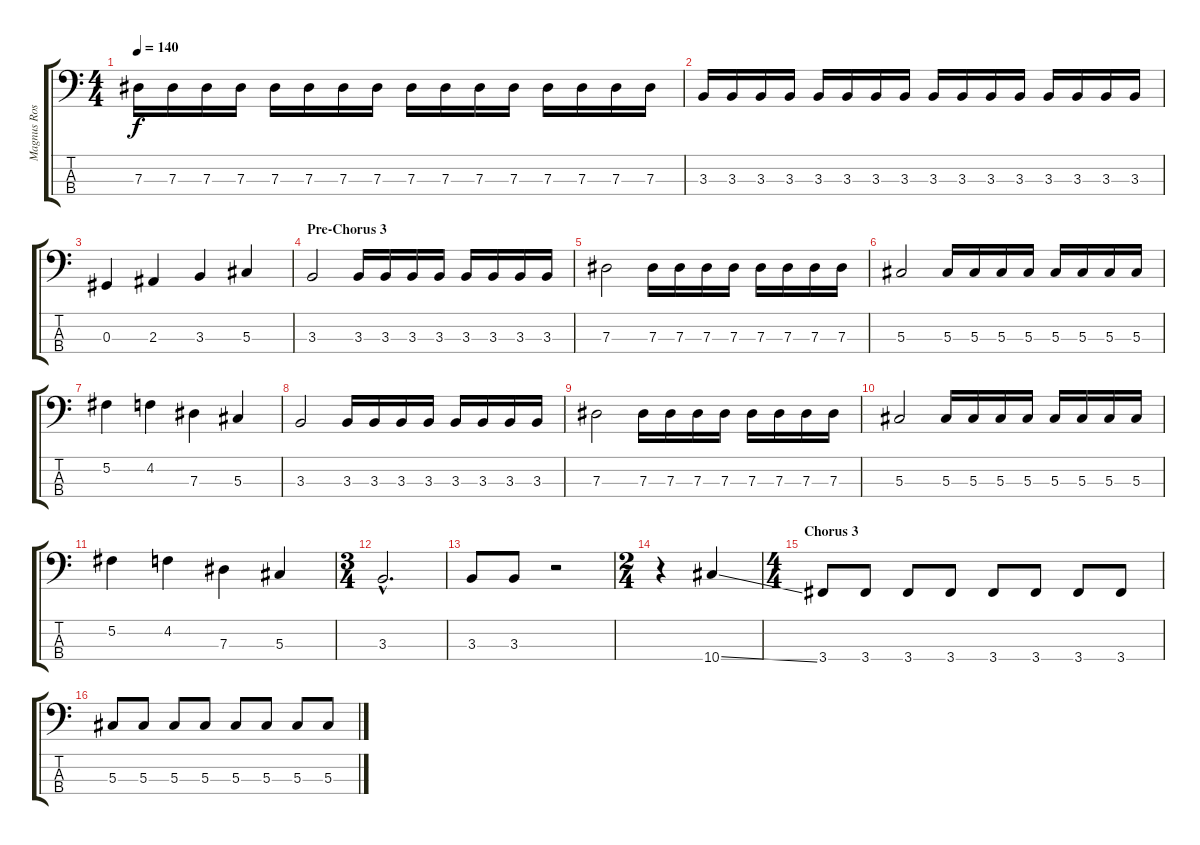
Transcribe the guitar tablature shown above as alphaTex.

\track ("Magnus Rosén :: Bass" "Magnus Ros") {instrument electricbassfinger}
\staff {score tabs}
\tuning (Gb2 Db2 Ab1 Eb1) {hide}
\ts (4 4)
\tempo 140
\clef f4
\ks c
7.3.16{dy f} 7.3.16 7.3.16 7.3.16 7.3.16 7.3.16 7.3.16 7.3.16 7.3.16 7.3.16 7.3.16 7.3.16 7.3.16 7.3.16 7.3.16 7.3.16 |
3.3.16 3.3.16 3.3.16 3.3.16 3.3.16 3.3.16 3.3.16 3.3.16 3.3.16 3.3.16 3.3.16 3.3.16 3.3.16 3.3.16 3.3.16 3.3.16 |
0.3.4 2.3.4 3.3.4 5.3.4 |
\section ("" "Pre-Chorus 3")
3.3.2 3.3.16 3.3.16 3.3.16 3.3.16 3.3.16 3.3.16 3.3.16 3.3.16 |
7.3.2 7.3.16 7.3.16 7.3.16 7.3.16 7.3.16 7.3.16 7.3.16 7.3.16 |
5.3.2 5.3.16 5.3.16 5.3.16 5.3.16 5.3.16 5.3.16 5.3.16 5.3.16 |
5.2.4 4.2.4 7.3.4 5.3.4 |
3.3.2 3.3.16 3.3.16 3.3.16 3.3.16 3.3.16 3.3.16 3.3.16 3.3.16 |
7.3.2 7.3.16 7.3.16 7.3.16 7.3.16 7.3.16 7.3.16 7.3.16 7.3.16 |
5.3.2 5.3.16 5.3.16 5.3.16 5.3.16 5.3.16 5.3.16 5.3.16 5.3.16 |
5.2.4 4.2.4 7.3.4 5.3.4 |
\ts (3 4)
3.3{hac}.2{d} |
3.3.8 3.3.8 r.2 |
\ts (2 4)
r.4 10.4{ss}.4 |
\ts (4 4)
\section ("" "Chorus 3")
3.4.8 3.4.8 3.4.8 3.4.8 3.4.8 3.4.8 3.4.8 3.4.8 |
5.3.8 5.3.8 5.3.8 5.3.8 5.3.8 5.3.8 5.3.8 5.3.8
